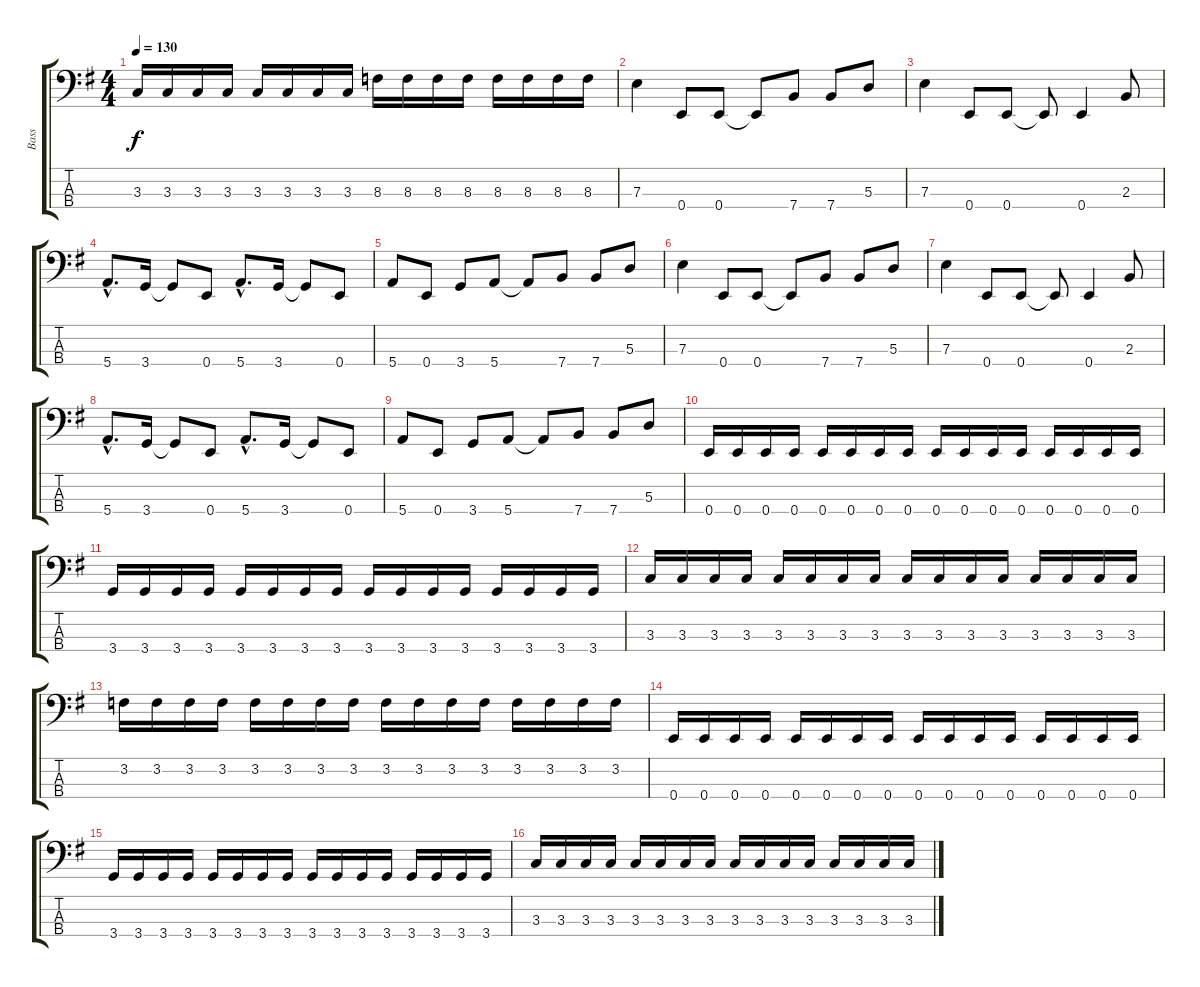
\track ("Bass" "Bass") {instrument electricbassfinger}
\staff {score tabs}
\tuning (G2 D2 A1 E1) {hide}
\ts (4 4)
\tempo 130
\clef f4
\ks g
3.3.16{dy f} 3.3.16 3.3.16 3.3.16 3.3.16 3.3.16 3.3.16 3.3.16 8.3.16 8.3.16 8.3.16 8.3.16 8.3.16 8.3.16 8.3.16 8.3.16 |
7.3.4 0.4.8 0.4.8 0.4{t}.8 7.4.8 7.4.8 5.3.8 |
7.3.4 0.4.8 0.4.8 0.4{t}.8 0.4.4 2.3.8 |
5.4{hac}.8{d} 3.4.16 3.4{t}.8 0.4.8 5.4{hac}.8{d} 3.4.16 3.4{t}.8 0.4.8 |
5.4.8 0.4.8 3.4.8 5.4.8 5.4{t}.8 7.4.8 7.4.8 5.3.8 |
7.3.4 0.4.8 0.4.8 0.4{t}.8 7.4.8 7.4.8 5.3.8 |
7.3.4 0.4.8 0.4.8 0.4{t}.8 0.4.4 2.3.8 |
5.4{hac}.8{d} 3.4.16 3.4{t}.8 0.4.8 5.4{hac}.8{d} 3.4.16 3.4{t}.8 0.4.8 |
5.4.8 0.4.8 3.4.8 5.4.8 5.4{t}.8 7.4.8 7.4.8 5.3.8 |
0.4.16 0.4.16 0.4.16 0.4.16 0.4.16 0.4.16 0.4.16 0.4.16 0.4.16 0.4.16 0.4.16 0.4.16 0.4.16 0.4.16 0.4.16 0.4.16 |
3.4.16 3.4.16 3.4.16 3.4.16 3.4.16 3.4.16 3.4.16 3.4.16 3.4.16 3.4.16 3.4.16 3.4.16 3.4.16 3.4.16 3.4.16 3.4.16 |
3.3.16 3.3.16 3.3.16 3.3.16 3.3.16 3.3.16 3.3.16 3.3.16 3.3.16 3.3.16 3.3.16 3.3.16 3.3.16 3.3.16 3.3.16 3.3.16 |
3.2.16 3.2.16 3.2.16 3.2.16 3.2.16 3.2.16 3.2.16 3.2.16 3.2.16 3.2.16 3.2.16 3.2.16 3.2.16 3.2.16 3.2.16 3.2.16 |
0.4.16 0.4.16 0.4.16 0.4.16 0.4.16 0.4.16 0.4.16 0.4.16 0.4.16 0.4.16 0.4.16 0.4.16 0.4.16 0.4.16 0.4.16 0.4.16 |
3.4.16 3.4.16 3.4.16 3.4.16 3.4.16 3.4.16 3.4.16 3.4.16 3.4.16 3.4.16 3.4.16 3.4.16 3.4.16 3.4.16 3.4.16 3.4.16 |
3.3.16 3.3.16 3.3.16 3.3.16 3.3.16 3.3.16 3.3.16 3.3.16 3.3.16 3.3.16 3.3.16 3.3.16 3.3.16 3.3.16 3.3.16 3.3.16
